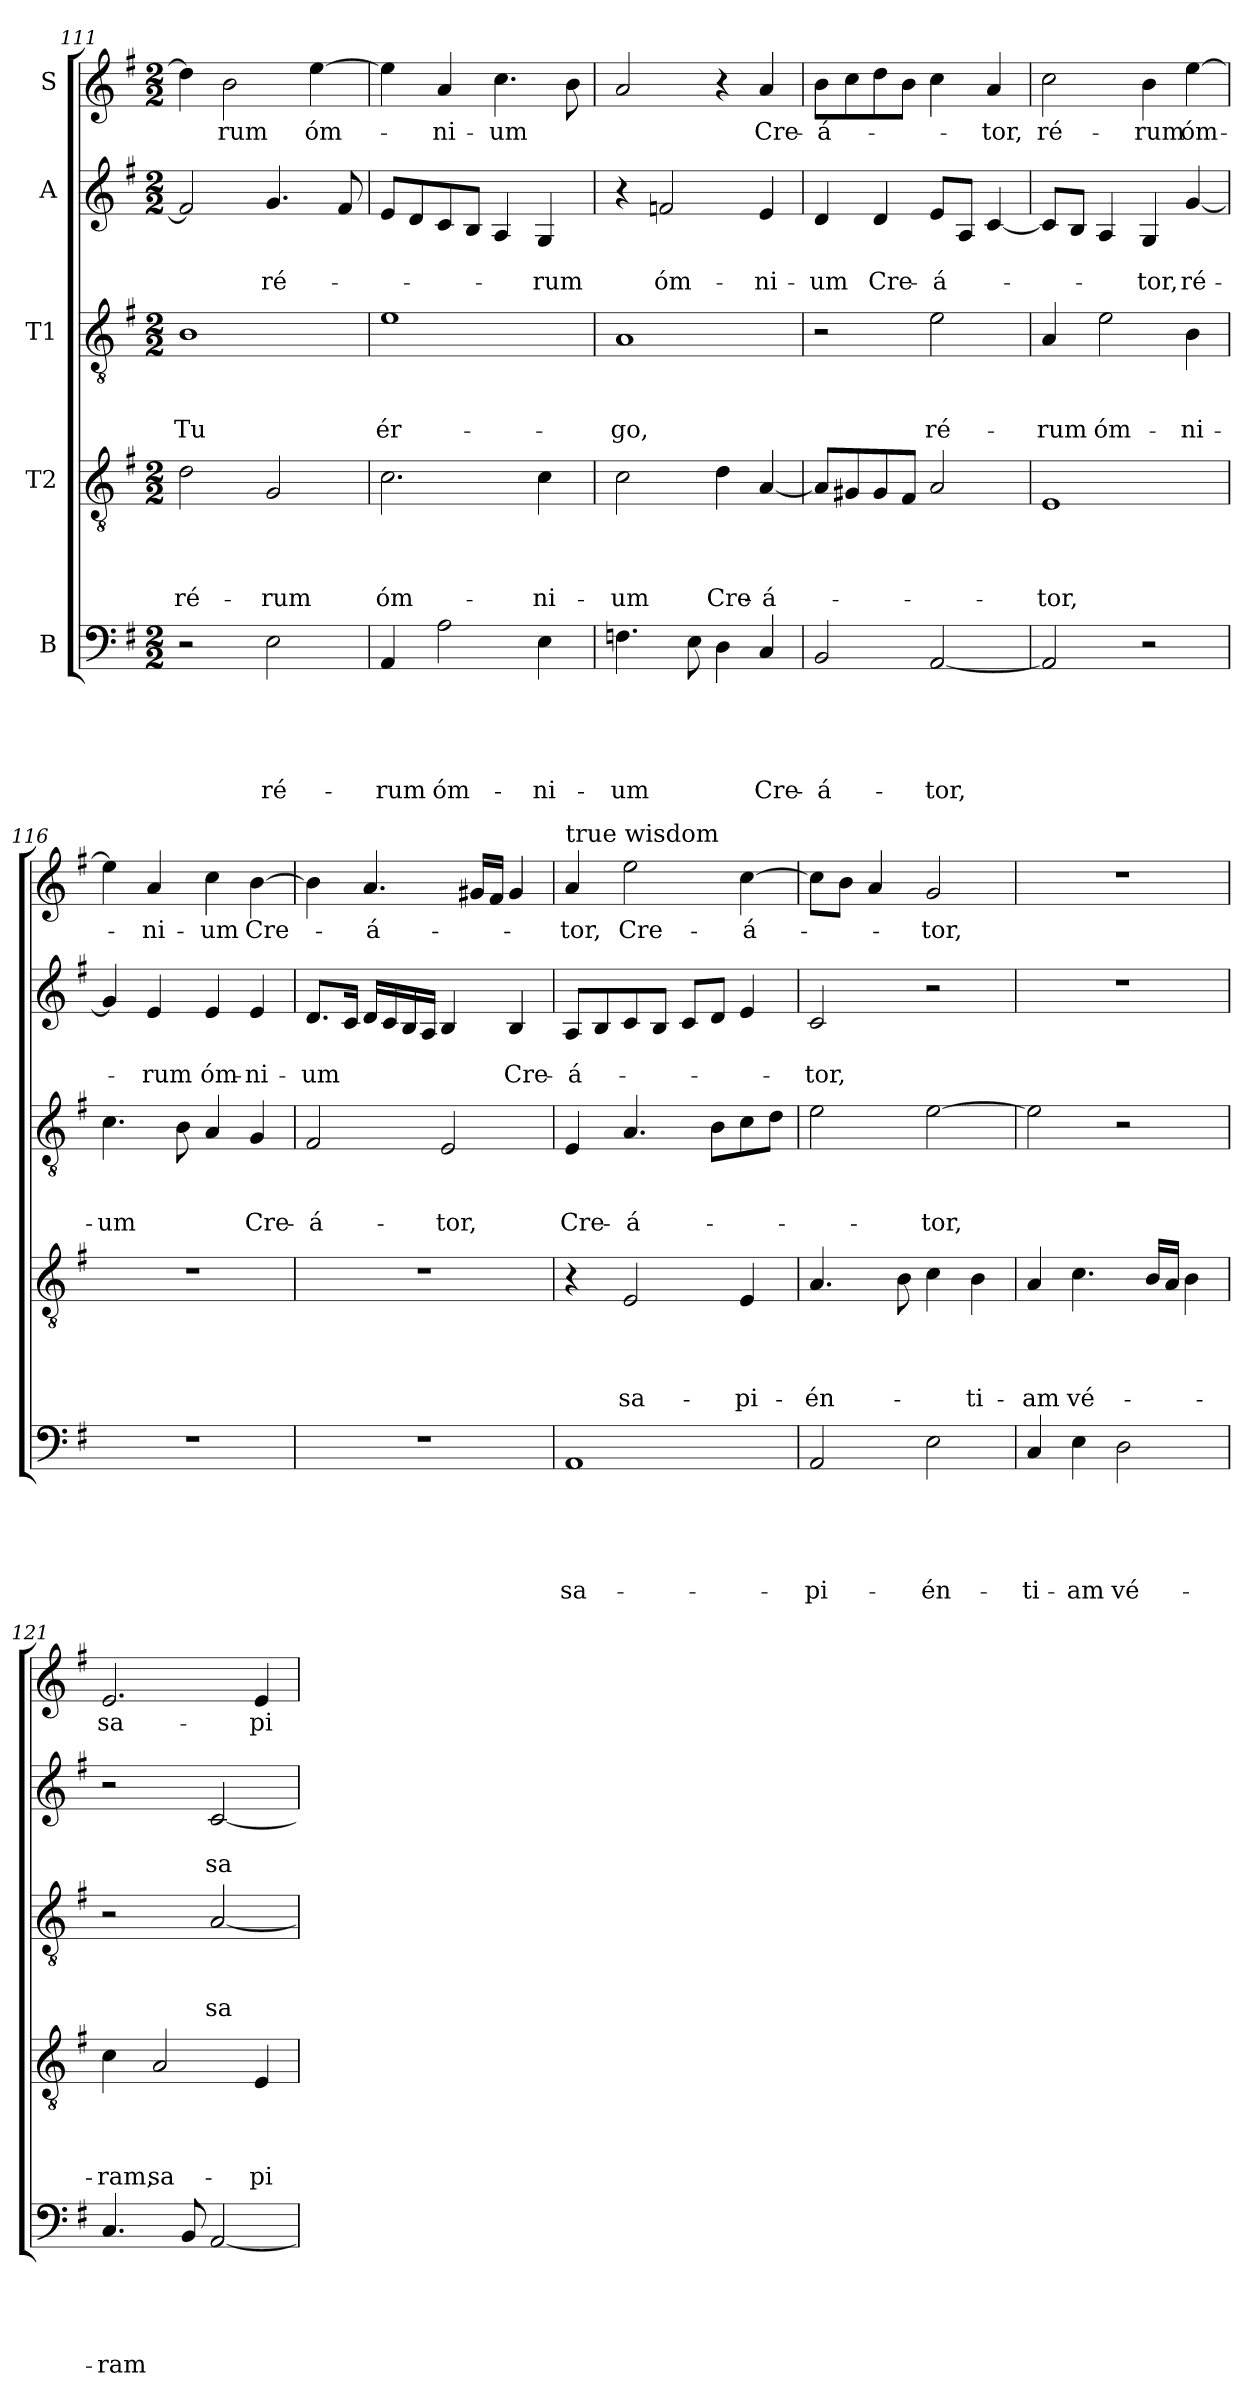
**kern	**text	**text	**text	**text	**text	**kern	**text	**text	**text	**text	**kern	**text	**text	**text	**kern	**text	**text	**kern	**text
*part5	*part5	*part5	*part5	*part5	*part5	*part4	*part4	*part4	*part4	*part4	*part3	*part3	*part3	*part3	*part2	*part2	*part2	*part1	*part1
*staff5	*staff5	*staff5	*staff5	*staff5	*staff5	*staff4	*staff4	*staff4	*staff4	*staff4	*staff3	*staff3	*staff3	*staff3	*staff2	*staff2	*staff2	*staff1	*staff1
*I"B	*	*	*	*	*	*I"T2	*	*	*	*	*I"T1	*	*	*	*I"A	*	*	*I"S	*
*clefF4	*	*	*	*	*	*clefGv2	*	*	*	*	*clefGv2	*	*	*	*clefG2	*	*	*clefG2	*
*k[f#]	*	*	*	*	*	*k[f#]	*	*	*	*	*k[f#]	*	*	*	*k[f#]	*	*	*k[f#]	*
*G:	*	*	*	*	*	*G:	*	*	*	*	*G:	*	*	*	*G:	*	*	*G:	*
*M2/2	*	*	*	*	*	*M2/2	*	*	*	*	*M2/2	*	*	*	*M2/2	*	*	*M2/2	*
=111	=111	=111	=111	=111	=111	=111	=111	=111	=111	=111	=111	=111	=111	=111	=111	=111	=111	=111	=111
!	!	!	!	!	!	!	!	!	!	!LO:LY:b	!	!	!	!LO:LY:b	!	!	!	!	!
2r	.	.	.	.	.	2d\	.	.	.	ré-	1B	.	.	Tu	2f#/]	.	.	4dd\]	.
!	!	!	!	!	!	!	!	!	!	!	!	!	!	!	!	!	!	!	!LO:LY:b
.	.	.	.	.	.	.	.	.	.	.	.	.	.	.	.	.	.	2b\	-rum
!	!	!	!	!	!LO:LY:b	!	!	!	!	!LO:LY:b	!	!	!	!	!	!	!LO:LY:b	!	!
2E\	.	.	.	.	ré-	2G/	.	.	.	-rum	.	.	.	.	4.g/	.	ré-	.	.
!	!	!	!	!	!	!	!	!	!	!	!	!	!	!	!	!	!	!	!LO:LY:b
.	.	.	.	.	.	.	.	.	.	.	.	.	.	.	.	.	.	[4ee\	óm-
.	.	.	.	.	.	.	.	.	.	.	.	.	.	.	8f#/	.	.	.	.
=112	=112	=112	=112	=112	=112	=112	=112	=112	=112	=112	=112	=112	=112	=112	=112	=112	=112	=112	=112
!	!	!	!	!	!LO:LY:b	!	!	!	!	!LO:LY:b	!	!	!	!LO:LY:b	!	!	!	!	!
4AA/	.	.	.	.	-rum	2.c\	.	.	.	óm-	1e	.	.	ér-	8e/L	.	.	4ee\]	.
.	.	.	.	.	.	.	.	.	.	.	.	.	.	.	8d/	.	.	.	.
!	!	!	!	!	!LO:LY:b	!	!	!	!	!	!	!	!	!	!	!	!	!	!LO:LY:b
2A\	.	.	.	.	óm-	.	.	.	.	.	.	.	.	.	8c/	.	.	4a/	-ni-
.	.	.	.	.	.	.	.	.	.	.	.	.	.	.	8B/J	.	.	.	.
!	!	!	!	!	!	!	!	!	!	!	!	!	!	!	!	!	!	!	!LO:LY:b
.	.	.	.	.	.	.	.	.	.	.	.	.	.	.	4A/	.	.	4.cc\	-um
!	!	!	!	!	!LO:LY:b	!	!	!	!	!LO:LY:b	!	!	!	!	!	!	!LO:LY:b	!	!
4E\	.	.	.	.	-ni-	4c\	.	.	.	-ni-	.	.	.	.	4G/	.	-rum	.	.
.	.	.	.	.	.	.	.	.	.	.	.	.	.	.	.	.	.	8b\	.
=113	=113	=113	=113	=113	=113	=113	=113	=113	=113	=113	=113	=113	=113	=113	=113	=113	=113	=113	=113
!	!	!	!	!	!LO:LY:b	!	!	!	!	!LO:LY:b	!	!	!	!LO:LY:b	!	!	!	!	!
4.Fn\	.	.	.	.	-um	2c\	.	.	.	-um	1A	.	.	-go,	4r	.	.	2a/	.
!	!	!	!	!	!	!	!	!	!	!	!	!	!	!	!	!	!LO:LY:b	!	!
.	.	.	.	.	.	.	.	.	.	.	.	.	.	.	2fn/	.	óm-	.	.
8E\	.	.	.	.	.	.	.	.	.	.	.	.	.	.	.	.	.	.	.
!	!	!	!	!	!	!	!	!	!	!LO:LY:b	!	!	!	!	!	!	!	!	!
4D\	.	.	.	.	.	4d\	.	.	.	Cre-	.	.	.	.	.	.	.	4r	.
!	!	!	!	!	!LO:LY:b	!	!	!	!	!LO:LY:b	!	!	!	!	!	!	!LO:LY:b	!	!LO:LY:b
4C/	.	.	.	.	Cre-	[4A/	.	.	.	-á-	.	.	.	.	4e/	.	-ni-	4a/	Cre-
=114	=114	=114	=114	=114	=114	=114	=114	=114	=114	=114	=114	=114	=114	=114	=114	=114	=114	=114	=114
!	!	!	!	!	!LO:LY:b	!	!	!	!	!	!	!	!	!	!	!	!LO:LY:b	!	!LO:LY:b
2BB/	.	.	.	.	-á-	8A/L]	.	.	.	.	2r	.	.	.	4d/	.	-um	8b\L	-á-
.	.	.	.	.	.	8G#i/	.	.	.	.	.	.	.	.	.	.	.	8cc\	.
!	!	!	!	!	!	!	!	!	!	!	!	!	!	!	!	!	!LO:LY:b	!	!
.	.	.	.	.	.	8G#i/	.	.	.	.	.	.	.	.	4d/	.	Cre-	8dd\	.
.	.	.	.	.	.	8F#/J	.	.	.	.	.	.	.	.	.	.	.	8b\J	.
!	!	!	!	!	!LO:LY:b	!	!	!	!	!	!	!	!	!LO:LY:b	!	!	!LO:LY:b	!	!
[2AA/	.	.	.	.	-tor,	2A/	.	.	.	.	2e\	.	.	ré-	8e/L	.	-á-	4cc\	.
.	.	.	.	.	.	.	.	.	.	.	.	.	.	.	8A/J	.	.	.	.
!	!	!	!	!	!	!	!	!	!	!	!	!	!	!	!	!	!	!	!LO:LY:b
.	.	.	.	.	.	.	.	.	.	.	.	.	.	.	[4c/	.	.	4a/	-tor,
!!LO:LB:g=z
=115	=115	=115	=115	=115	=115	=115	=115	=115	=115	=115	=115	=115	=115	=115	=115	=115	=115	=115	=115
!	!	!	!	!	!	!	!	!	!	!LO:LY:b	!	!	!	!LO:LY:b	!	!	!	!	!LO:LY:b
2AA/]	.	.	.	.	.	1E	.	.	.	-tor,	4A/	.	.	-rum	8c/L]	.	.	2cc\	ré-
.	.	.	.	.	.	.	.	.	.	.	.	.	.	.	8B/J	.	.	.	.
!	!	!	!	!	!	!	!	!	!	!	!	!	!	!LO:LY:b	!	!	!	!	!
.	.	.	.	.	.	.	.	.	.	.	2e\	.	.	óm-	4A/	.	.	.	.
!	!	!	!	!	!	!	!	!	!	!	!	!	!	!	!	!	!LO:LY:b	!	!LO:LY:b
2r	.	.	.	.	.	.	.	.	.	.	.	.	.	.	4G/	.	-tor,	4b\	-rum
!	!	!	!	!	!	!	!	!	!	!	!	!	!	!LO:LY:b	!	!	!LO:LY:b	!	!LO:LY:b
.	.	.	.	.	.	.	.	.	.	.	4B\	.	.	-ni-	[4g/	.	ré-	[4ee\	óm-
=116	=116	=116	=116	=116	=116	=116	=116	=116	=116	=116	=116	=116	=116	=116	=116	=116	=116	=116	=116
!	!	!	!	!	!	!	!	!	!	!	!	!	!	!LO:LY:b	!	!	!	!	!
1r	.	.	.	.	.	1r	.	.	.	.	4.c\	.	.	-um	4g/]	.	.	4ee\]	.
!	!	!	!	!	!	!	!	!	!	!	!	!	!	!	!	!	!LO:LY:b	!	!LO:LY:b
.	.	.	.	.	.	.	.	.	.	.	.	.	.	.	4e/	.	-rum	4a/	-ni-
.	.	.	.	.	.	.	.	.	.	.	8B\	.	.	.	.	.	.	.	.
!	!	!	!	!	!	!	!	!	!	!	!	!	!	!	!	!	!LO:LY:b	!	!LO:LY:b
.	.	.	.	.	.	.	.	.	.	.	4A/	.	.	.	4e/	.	óm-	4cc\	-um
!	!	!	!	!	!	!	!	!	!	!	!	!	!	!LO:LY:b	!	!	!LO:LY:b	!	!LO:LY:b
.	.	.	.	.	.	.	.	.	.	.	4G/	.	.	Cre-	4e/	.	-ni-	[4b\	Cre-
=117	=117	=117	=117	=117	=117	=117	=117	=117	=117	=117	=117	=117	=117	=117	=117	=117	=117	=117	=117
!	!	!	!	!	!	!	!	!	!	!	!	!	!	!LO:LY:b	!	!	!LO:LY:b	!	!
1r	.	.	.	.	.	1r	.	.	.	.	2F#/	.	.	-á-	8.d/L	.	-um	4b\]	.
.	.	.	.	.	.	.	.	.	.	.	.	.	.	.	16c/Jk	.	.	.	.
!	!	!	!	!	!	!	!	!	!	!	!	!	!	!	!	!	!	!	!LO:LY:b
.	.	.	.	.	.	.	.	.	.	.	.	.	.	.	16d/LL	.	.	4.a/	-á-
.	.	.	.	.	.	.	.	.	.	.	.	.	.	.	16c/	.	.	.	.
.	.	.	.	.	.	.	.	.	.	.	.	.	.	.	16B/	.	.	.	.
.	.	.	.	.	.	.	.	.	.	.	.	.	.	.	16A/JJ	.	.	.	.
!	!	!	!	!	!	!	!	!	!	!	!	!	!	!LO:LY:b	!	!	!	!	!
.	.	.	.	.	.	.	.	.	.	.	2E/	.	.	-tor,	4B/	.	.	.	.
.	.	.	.	.	.	.	.	.	.	.	.	.	.	.	.	.	.	16g#i/LL	.
.	.	.	.	.	.	.	.	.	.	.	.	.	.	.	.	.	.	16f#/JJ	.
!	!	!	!	!	!	!	!	!	!	!	!	!	!	!	!	!	!LO:LY:b	!	!
.	.	.	.	.	.	.	.	.	.	.	.	.	.	.	4B/	.	Cre-	4g#i/	.
=118	=118	=118	=118	=118	=118	=118	=118	=118	=118	=118	=118	=118	=118	=118	=118	=118	=118	=118	=118
!	!	!	!	!	!	!	!	!	!	!	!	!	!	!	!	!	!	!LO:TX:a:t=true wisdom	!
!	!	!	!	!	!LO:LY:b	!	!	!	!	!	!	!	!	!LO:LY:b	!	!	!LO:LY:b	!	!LO:LY:b
1AA	.	.	.	.	sa-	4r	.	.	.	.	4E/	.	.	Cre-	8A/L	.	-á-	4a/	-tor,
.	.	.	.	.	.	.	.	.	.	.	.	.	.	.	8B/	.	.	.	.
!	!	!	!	!	!	!	!	!	!	!LO:LY:b	!	!	!	!LO:LY:b	!	!	!	!	!LO:LY:b
.	.	.	.	.	.	2E/	.	.	.	sa-	4.A/	.	.	-á-	8c/	.	.	2ee\	Cre-
.	.	.	.	.	.	.	.	.	.	.	.	.	.	.	8B/J	.	.	.	.
.	.	.	.	.	.	.	.	.	.	.	.	.	.	.	8c/L	.	.	.	.
.	.	.	.	.	.	.	.	.	.	.	8B\L	.	.	.	8d/J	.	.	.	.
!	!	!	!	!	!	!	!	!	!	!LO:LY:b	!	!	!	!	!	!	!	!	!LO:LY:b
.	.	.	.	.	.	4E/	.	.	.	-pi-	8c\	.	.	.	4e/	.	.	[4cc\	-á-
.	.	.	.	.	.	.	.	.	.	.	8d\J	.	.	.	.	.	.	.	.
=119	=119	=119	=119	=119	=119	=119	=119	=119	=119	=119	=119	=119	=119	=119	=119	=119	=119	=119	=119
!	!	!	!	!	!LO:LY:b	!	!	!	!	!LO:LY:b	!	!	!	!	!	!	!LO:LY:b	!	!
2AA/	.	.	.	.	-pi-	4.A/	.	.	.	-én-	2e\	.	.	.	2c/	.	-tor,	8cc\L]	.
.	.	.	.	.	.	.	.	.	.	.	.	.	.	.	.	.	.	8b\J	.
.	.	.	.	.	.	.	.	.	.	.	.	.	.	.	.	.	.	4a/	.
.	.	.	.	.	.	8B\	.	.	.	.	.	.	.	.	.	.	.	.	.
!	!	!	!	!	!LO:LY:b	!	!	!	!	!	!	!	!	!LO:LY:b	!	!	!	!	!LO:LY:b
2E\	.	.	.	.	-én-	4c\	.	.	.	.	[2e\	.	.	-tor,	2r	.	.	2g/	-tor,
!	!	!	!	!	!	!	!	!	!	!LO:LY:b	!	!	!	!	!	!	!	!	!
.	.	.	.	.	.	4B\	.	.	.	-ti-	.	.	.	.	.	.	.	.	.
!!LO:PB:g=z
=120	=120	=120	=120	=120	=120	=120	=120	=120	=120	=120	=120	=120	=120	=120	=120	=120	=120	=120	=120
!	!	!	!	!	!LO:LY:b	!	!	!	!	!LO:LY:b	!	!	!	!	!	!	!	!	!
4C/	.	.	.	.	-ti-	4A/	.	.	.	-am	2e\]	.	.	.	1r	.	.	1r	.
!	!	!	!	!	!LO:LY:b	!	!	!	!	!LO:LY:b	!	!	!	!	!	!	!	!	!
4E\	.	.	.	.	-am	4.c\	.	.	.	vé-	.	.	.	.	.	.	.	.	.
!	!	!	!	!	!LO:LY:b	!	!	!	!	!	!	!	!	!	!	!	!	!	!
2D\	.	.	.	.	vé-	.	.	.	.	.	2r	.	.	.	.	.	.	.	.
.	.	.	.	.	.	16B/LL	.	.	.	.	.	.	.	.	.	.	.	.	.
.	.	.	.	.	.	16A/JJ	.	.	.	.	.	.	.	.	.	.	.	.	.
.	.	.	.	.	.	4B\	.	.	.	.	.	.	.	.	.	.	.	.	.
=121	=121	=121	=121	=121	=121	=121	=121	=121	=121	=121	=121	=121	=121	=121	=121	=121	=121	=121	=121
!	!	!	!	!	!LO:LY:b	!	!	!	!	!LO:LY:b	!	!	!	!	!	!	!	!	!LO:LY:b
4.C/	.	.	.	.	-ram	4c\	.	.	.	-ram,	2r	.	.	.	2r	.	.	2.e/	sa-
!	!	!	!	!	!	!	!	!	!	!LO:LY:b	!	!	!	!	!	!	!	!	!
.	.	.	.	.	.	2A/	.	.	.	sa-	.	.	.	.	.	.	.	.	.
8BB/	.	.	.	.	.	.	.	.	.	.	.	.	.	.	.	.	.	.	.
!	!	!	!	!	!	!	!	!	!	!	!	!	!	!LO:LY:b	!	!	!LO:LY:b	!	!
[2AA/	.	.	.	.	.	.	.	.	.	.	[2A/	.	.	sa-	[2c/	.	sa-	.	.
!	!	!	!	!	!	!	!	!	!	!LO:LY:b	!	!	!	!	!	!	!	!	!LO:LY:b
.	.	.	.	.	.	4E/	.	.	.	-pi-	.	.	.	.	.	.	.	4e/	-pi-
=	=	=	=	=	=	=	=	=	=	=	=	=	=	=	=	=	=	=	=
*-	*-	*-	*-	*-	*-	*-	*-	*-	*-	*-	*-	*-	*-	*-	*-	*-	*-	*-	*-
